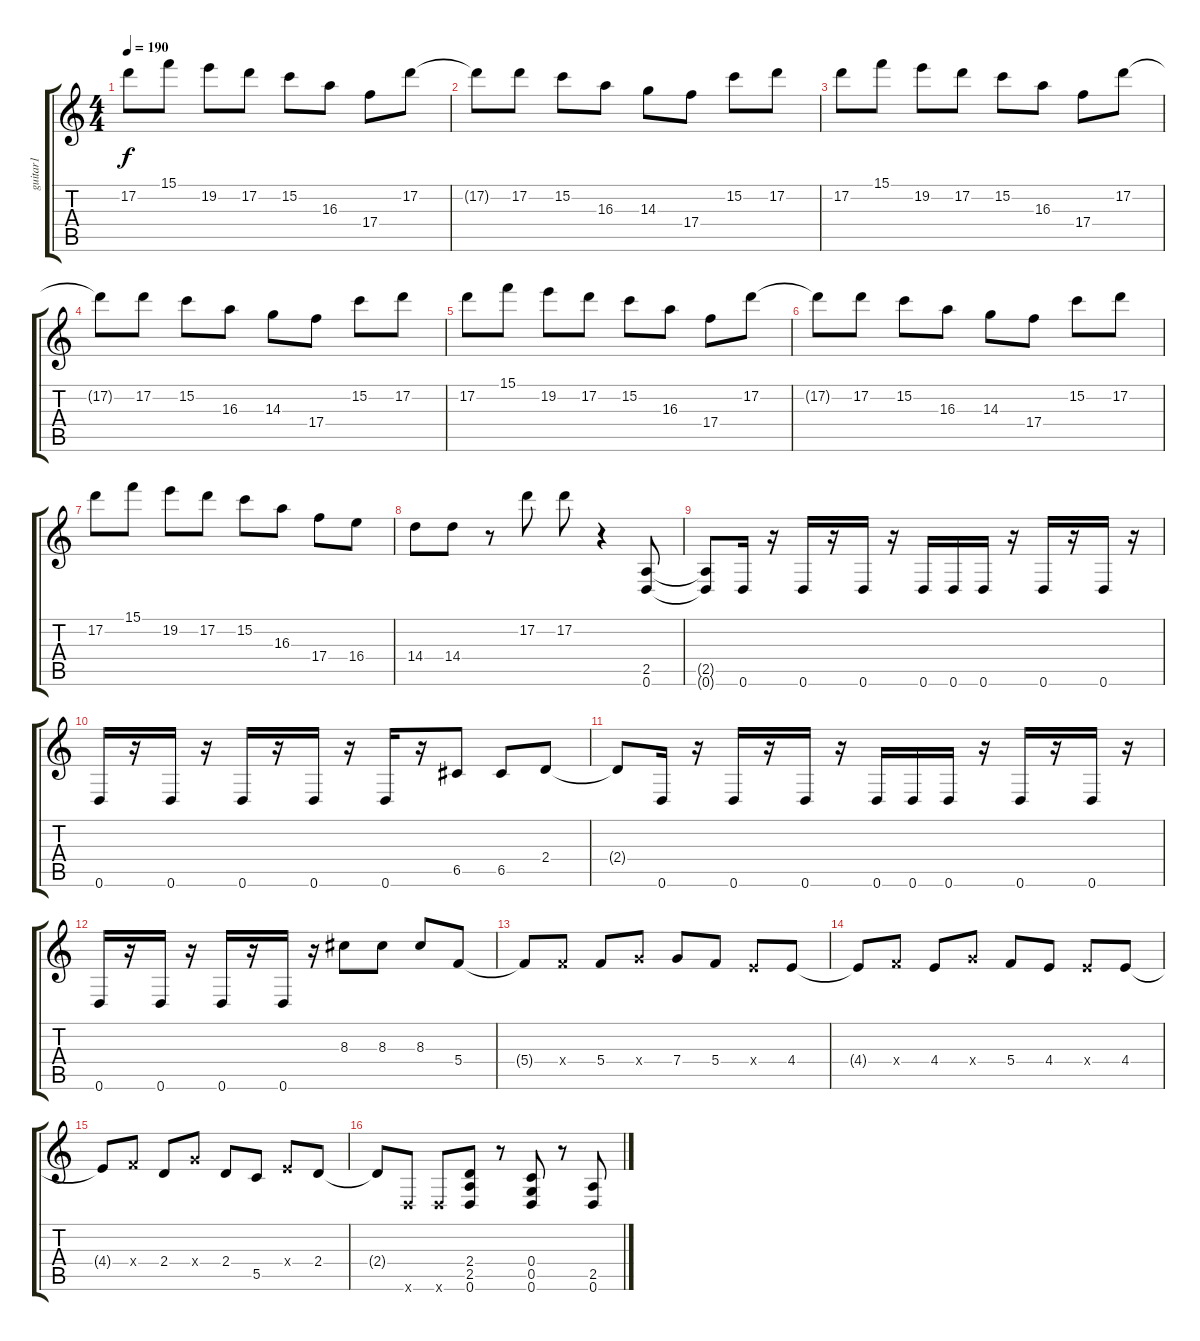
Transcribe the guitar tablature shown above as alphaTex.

\track ("guitar1" "guitar1") {instrument distortionguitar}
\staff {score tabs}
\tuning (D4 A3 F3 C3 G2 D2) {hide}
\ts (4 4)
\tempo 190
\clef g2
\ks c
17.2.8{dy f instrument distortionguitar} 15.1.8 19.2.8 17.2.8 15.2.8 16.3.8 17.4.8 17.2.8 |
17.2{t}.8 17.2.8 15.2.8 16.3.8 14.3.8 17.4.8 15.2.8 17.2.8 |
17.2.8 15.1.8 19.2.8 17.2.8 15.2.8 16.3.8 17.4.8 17.2.8 |
17.2{t}.8 17.2.8 15.2.8 16.3.8 14.3.8 17.4.8 15.2.8 17.2.8 |
17.2.8 15.1.8 19.2.8 17.2.8 15.2.8 16.3.8 17.4.8 17.2.8 |
17.2{t}.8 17.2.8 15.2.8 16.3.8 14.3.8 17.4.8 15.2.8 17.2.8 |
17.2.8 15.1.8 19.2.8 17.2.8 15.2.8 16.3.8 17.4.8 16.4.8 |
14.4.8 14.4.8 r.8 17.2.8 17.2.8 r.4 (2.5 0.6).8 |
(2.5{t} 0.6{t}).8 0.6.16 r.16 0.6.16 r.16 0.6.16 r.16 0.6.16 0.6.16 0.6.16 r.16 0.6.16 r.16 0.6.16 r.16 |
0.6.16 r.16 0.6.16 r.16 0.6.16 r.16 0.6.16 r.16 0.6.16 r.16 6.5.8 6.5.8 2.4.8 |
2.4{t}.8 0.6.16 r.16 0.6.16 r.16 0.6.16 r.16 0.6.16 0.6.16 0.6.16 r.16 0.6.16 r.16 0.6.16 r.16 |
0.6.16 r.16 0.6.16 r.16 0.6.16 r.16 0.6.16 r.16 8.3.8 8.3.8 8.3.8 5.4.8 |
5.4{t}.8 5.4{x}.8 5.4.8 7.4{x}.8 7.4.8 5.4.8 4.4{x}.8 4.4.8 |
4.4{t}.8 5.4{x}.8 4.4.8 7.4{x}.8 5.4.8 4.4.8 4.4{x}.8 4.4.8 |
4.4{t}.8 5.4{x}.8 2.4.8 7.4{x}.8 2.4.8 5.5.8 4.4{x}.8 2.4.8 |
2.4{t}.8 0.6{x}.8 0.6{x}.8 (2.4 2.5 0.6).8 r.8 (0.4 0.5 0.6).8 r.8 (2.5 0.6).8
